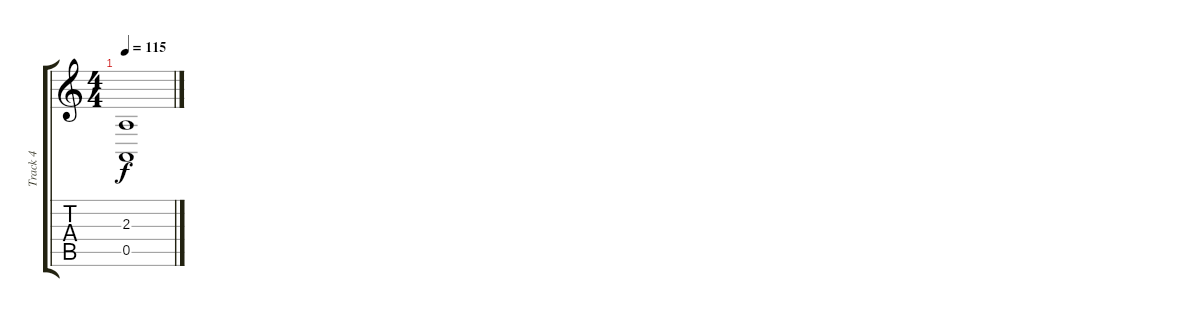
\track ("Track 4" "Track 4") {instrument stringensemble1}
\staff {score tabs}
\tuning (E4 B3 G3 D3 A2 E2) {hide}
\ts (4 4)
\tempo 115
\clef g2
\ks c
(2.3 0.5).1{dy f}
